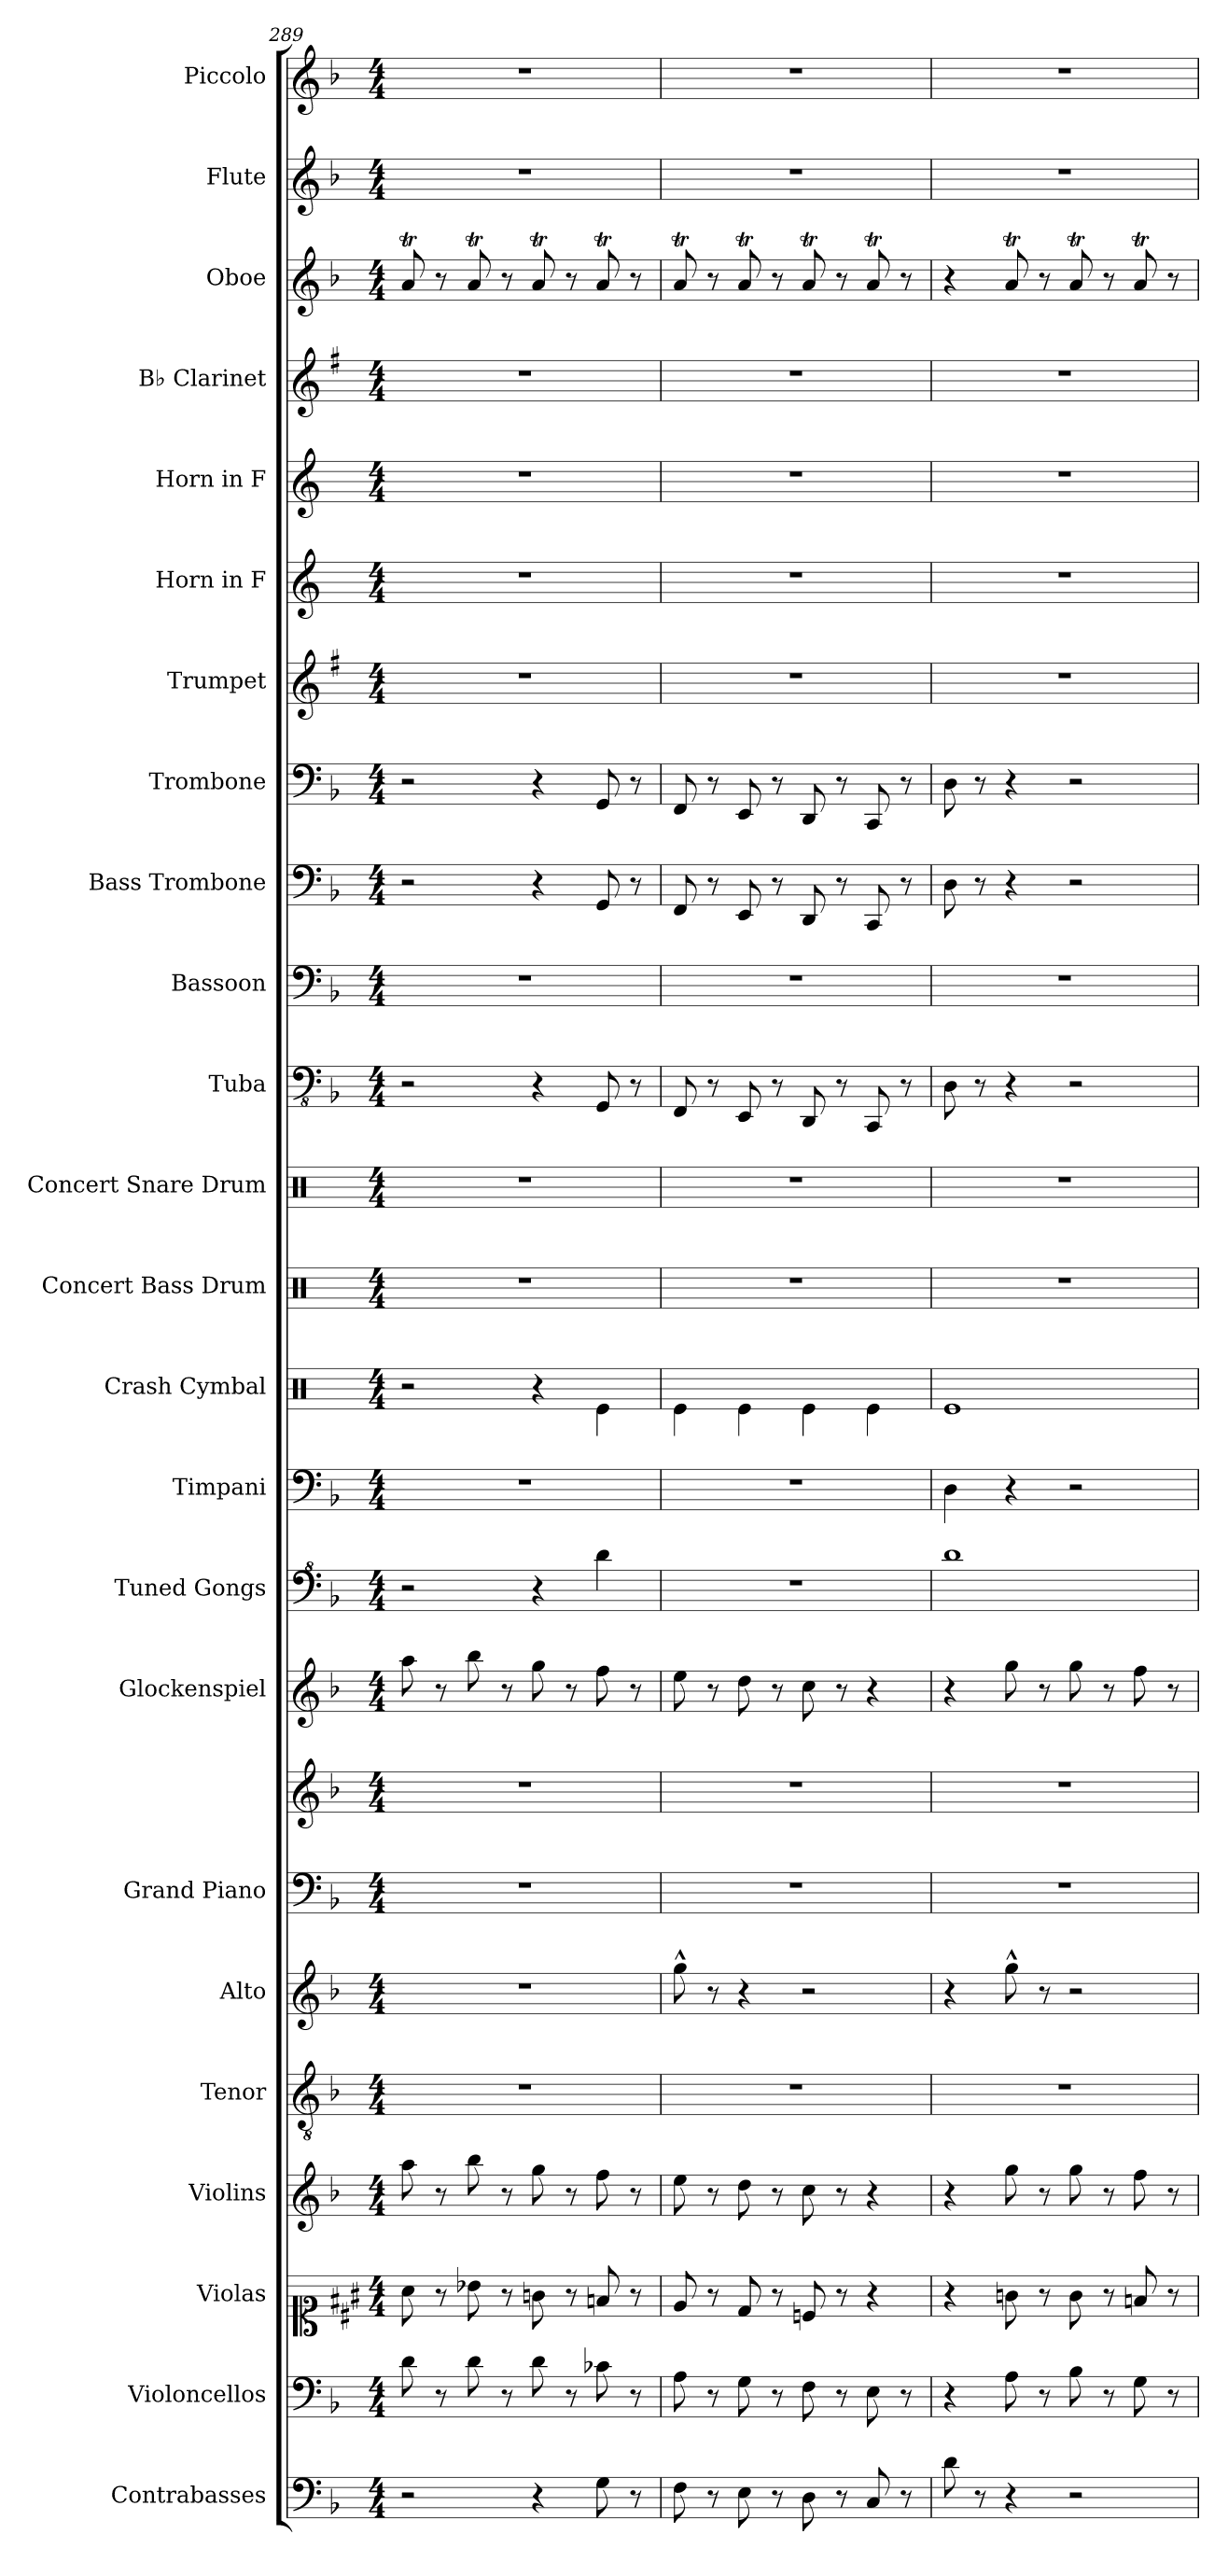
**kern	**kern	**kern	**kern	**kern	**kern	**kern	**kern	**kern	**kern	**kern	**kern	**kern	**kern	**kern	**kern	**kern	**kern	**kern	**kern	**kern	**kern	**kern	**kern	**kern
*part24	*part23	*part22	*part21	*part20	*part19	*part18	*part18	*part17	*part16	*part15	*part14	*part13	*part12	*part11	*part10	*part9	*part8	*part7	*part6	*part5	*part4	*part3	*part2	*part1
*staff25	*staff24	*staff23	*staff22	*staff21	*staff20	*staff19	*staff18	*staff17	*staff16	*staff15	*staff14	*staff13	*staff12	*staff11	*staff10	*staff9	*staff8	*staff7	*staff6	*staff5	*staff4	*staff3	*staff2	*staff1
*I"Contrabasses	*I"Violoncellos	*I"Violas	*I"Violins	*I"Tenor	*I"Alto	*I"Grand Piano	*	*I"Glockenspiel	*I"Tuned Gongs	*I"Timpani	*I"Crash Cymbal	*I"Concert Bass Drum	*I"Concert Snare Drum	*I"Tuba	*I"Bassoon	*I"Bass Trombone	*I"Trombone	*I"Trumpet	*I"Horn in F	*I"Horn in F	*I"B♭ Clarinet	*I"Oboe	*I"Flute	*I"Piccolo
*I'Cbs.	*I'Vcs.	*I'Vlas.	*I'Vlns.	*I'T.	*I'A.	*I'Pno.	*	*I'Glock.	*I'Td. Gon.	*I'Timp.	*I'Cr. Cym.	*I'Con. BD	*I'Con. Sn.	*I'Tba.	*I'Bsn.	*I'B. Tbn.	*I'Tbn.	*I'Tpt.	*	*	*I'B♭ Cl.	*I'Ob.	*I'Fl.	*I'Picc.
*clefF4	*clefF4	*clefC1	*clefG2	*clefGv2	*clefG2	*clefF4	*clefG2	*clefG2	*clefF^4	*clefF4	*clefX	*clefX	*clefX	*clefFv4	*clefF4	*clefF4	*clefF4	*clefG2	*clefG2	*clefG2	*clefG2	*clefG2	*clefG2	*clefG2
*ITrd7c12	*	*	*	*	*	*	*	*ITrd-14c-24	*	*	*	*	*	*	*	*	*	*ITrd1c2	*ITrd4c7	*ITrd4c7	*ITrd1c2	*	*	*ITrd-7c-12
*k[b-]	*k[b-]	*k[f#c#g#]	*k[b-]	*k[b-]	*k[b-]	*k[b-]	*k[b-]	*k[b-]	*k[b-]	*k[b-]	*k[]	*k[]	*k[]	*k[b-]	*k[b-]	*k[b-]	*k[b-]	*k[b-]	*k[b-]	*k[b-]	*k[b-]	*k[b-]	*k[b-]	*k[b-]
*M4/4	*M4/4	*M4/4	*M4/4	*M4/4	*M4/4	*M4/4	*M4/4	*M4/4	*M4/4	*M4/4	*M4/4	*M4/4	*M4/4	*M4/4	*M4/4	*M4/4	*M4/4	*M4/4	*M4/4	*M4/4	*M4/4	*M4/4	*M4/4	*M4/4
=289	=289	=289	=289	=289	=289	=289	=289	=289	=289	=289	=289	=289	=289	=289	=289	=289	=289	=289	=289	=289	=289	=289	=289	=289
2r	8d\	8a\	8aa\	1r	1r	1r	1r	8aaaa\	2r	1r	2r	1r	1r	2r	1r	2r	2r	1r	1r	1r	1r	8at/	1r	1r
.	8r	8r	8r	.	.	.	.	8r	.	.	.	.	.	.	.	.	.	.	.	.	.	8r	.	.
.	8d\	8b-X\	8bb-\	.	.	.	.	8bbbb-\	.	.	.	.	.	.	.	.	.	.	.	.	.	8at/	.	.
.	8r	8r	8r	.	.	.	.	8r	.	.	.	.	.	.	.	.	.	.	.	.	.	8r	.	.
4r	8d\	8gn\	8gg\	.	.	.	.	8gggg\	4r	.	4r	.	.	4r	.	4r	4r	.	.	.	.	8at/	.	.
.	8r	8r	8r	.	.	.	.	8r	.	.	.	.	.	.	.	.	.	.	.	.	.	8r	.	.
8GG\	8c-X\	8fn/	8ff\	.	.	.	.	8ffff\	4dd\	.	4Re\	.	.	8GGG/	.	8GG/	8GG/	.	.	.	.	8at/	.	.
8r	8r	8r	8r	.	.	.	.	8r	.	.	.	.	.	8r	.	8r	8r	.	.	.	.	8r	.	.
!!LO:PB:g=z
=290	=290	=290	=290	=290	=290	=290	=290	=290	=290	=290	=290	=290	=290	=290	=290	=290	=290	=290	=290	=290	=290	=290	=290	=290
8FF\	8A\	8e/	8ee\	1r	8gg^^\	1r	1r	8eeee\	1r	1r	4Re\	1r	1r	8FFF/	1r	8FF/	8FF/	1r	1r	1r	1r	8at/	1r	1r
8r	8r	8r	8r	.	8r	.	.	8r	.	.	.	.	.	8r	.	8r	8r	.	.	.	.	8r	.	.
8EE\	8G\	8d/	8dd\	.	4r	.	.	8dddd\	.	.	4Re\	.	.	8EEE/	.	8EE/	8EE/	.	.	.	.	8at/	.	.
8r	8r	8r	8r	.	.	.	.	8r	.	.	.	.	.	8r	.	8r	8r	.	.	.	.	8r	.	.
8DD\	8F\	8cn/	8cc\	.	2r	.	.	8cccc\	.	.	4Re\	.	.	8DDD/	.	8DD/	8DD/	.	.	.	.	8at/	.	.
8r	8r	8r	8r	.	.	.	.	8r	.	.	.	.	.	8r	.	8r	8r	.	.	.	.	8r	.	.
8CC/	8E\	4r	4r	.	.	.	.	4r	.	.	4Re\	.	.	8CCC/	.	8CC/	8CC/	.	.	.	.	8at/	.	.
8r	8r	.	.	.	.	.	.	.	.	.	.	.	.	8r	.	8r	8r	.	.	.	.	8r	.	.
=291	=291	=291	=291	=291	=291	=291	=291	=291	=291	=291	=291	=291	=291	=291	=291	=291	=291	=291	=291	=291	=291	=291	=291	=291
8D\	4r	4r	4r	1r	4r	1r	1r	4r	1dd	4D\	1Re	1r	1r	8DD\	1r	8D\	8D\	1r	1r	1r	1r	4r	1r	1r
8r	.	.	.	.	.	.	.	.	.	.	.	.	.	8r	.	8r	8r	.	.	.	.	.	.	.
4r	8A\	8gn\	8gg\	.	8gg^^\	.	.	8gggg\	.	4r	.	.	.	4r	.	4r	4r	.	.	.	.	8at/	.	.
.	8r	8r	8r	.	8r	.	.	8r	.	.	.	.	.	.	.	.	.	.	.	.	.	8r	.	.
2r	8B-\	8g\	8gg\	.	2r	.	.	8gggg\	.	2r	.	.	.	2r	.	2r	2r	.	.	.	.	8at/	.	.
.	8r	8r	8r	.	.	.	.	8r	.	.	.	.	.	.	.	.	.	.	.	.	.	8r	.	.
.	8G\	8fn/	8ff\	.	.	.	.	8ffff\	.	.	.	.	.	.	.	.	.	.	.	.	.	8at/	.	.
.	8r	8r	8r	.	.	.	.	8r	.	.	.	.	.	.	.	.	.	.	.	.	.	8r	.	.
=	=	=	=	=	=	=	=	=	=	=	=	=	=	=	=	=	=	=	=	=	=	=	=	=
*-	*-	*-	*-	*-	*-	*-	*-	*-	*-	*-	*-	*-	*-	*-	*-	*-	*-	*-	*-	*-	*-	*-	*-	*-
